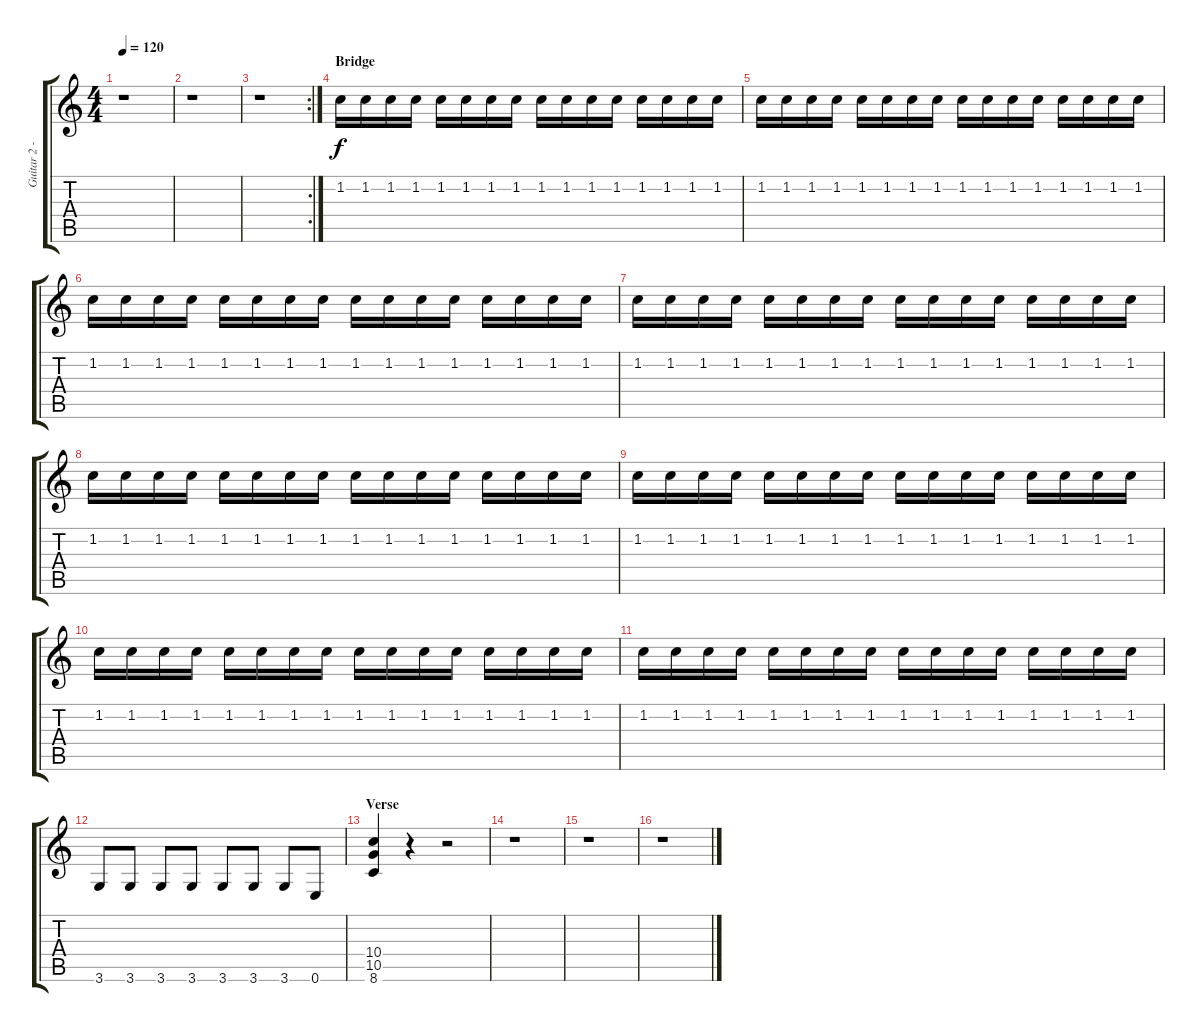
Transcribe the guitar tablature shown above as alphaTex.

\track ("Guitar 2 - Overdrive" "Guitar 2 -") {instrument overdrivenguitar}
\staff {score tabs}
\tuning (E4 B3 G3 D3 A2 E2) {hide}
\ts (4 4)
\tempo 120
\clef g2
\ks c
r.1{dy f} |
r.1 |
\rc 2
r.1 |
\section ("" "Bridge")
1.2.16 1.2.16 1.2.16 1.2.16 1.2.16 1.2.16 1.2.16 1.2.16 1.2.16 1.2.16 1.2.16 1.2.16 1.2.16 1.2.16 1.2.16 1.2.16 |
1.2.16 1.2.16 1.2.16 1.2.16 1.2.16 1.2.16 1.2.16 1.2.16 1.2.16 1.2.16 1.2.16 1.2.16 1.2.16 1.2.16 1.2.16 1.2.16 |
1.2.16 1.2.16 1.2.16 1.2.16 1.2.16 1.2.16 1.2.16 1.2.16 1.2.16 1.2.16 1.2.16 1.2.16 1.2.16 1.2.16 1.2.16 1.2.16 |
1.2.16 1.2.16 1.2.16 1.2.16 1.2.16 1.2.16 1.2.16 1.2.16 1.2.16 1.2.16 1.2.16 1.2.16 1.2.16 1.2.16 1.2.16 1.2.16 |
1.2.16 1.2.16 1.2.16 1.2.16 1.2.16 1.2.16 1.2.16 1.2.16 1.2.16 1.2.16 1.2.16 1.2.16 1.2.16 1.2.16 1.2.16 1.2.16 |
1.2.16 1.2.16 1.2.16 1.2.16 1.2.16 1.2.16 1.2.16 1.2.16 1.2.16 1.2.16 1.2.16 1.2.16 1.2.16 1.2.16 1.2.16 1.2.16 |
1.2.16 1.2.16 1.2.16 1.2.16 1.2.16 1.2.16 1.2.16 1.2.16 1.2.16 1.2.16 1.2.16 1.2.16 1.2.16 1.2.16 1.2.16 1.2.16 |
1.2.16 1.2.16 1.2.16 1.2.16 1.2.16 1.2.16 1.2.16 1.2.16 1.2.16 1.2.16 1.2.16 1.2.16 1.2.16 1.2.16 1.2.16 1.2.16 |
3.6.8 3.6.8 3.6.8 3.6.8 3.6.8 3.6.8 3.6.8 0.6.8 |
\section ("" "Verse")
(10.4 10.5 8.6).4 r.4 r.2 |
r.1 |
r.1 |
r.1
